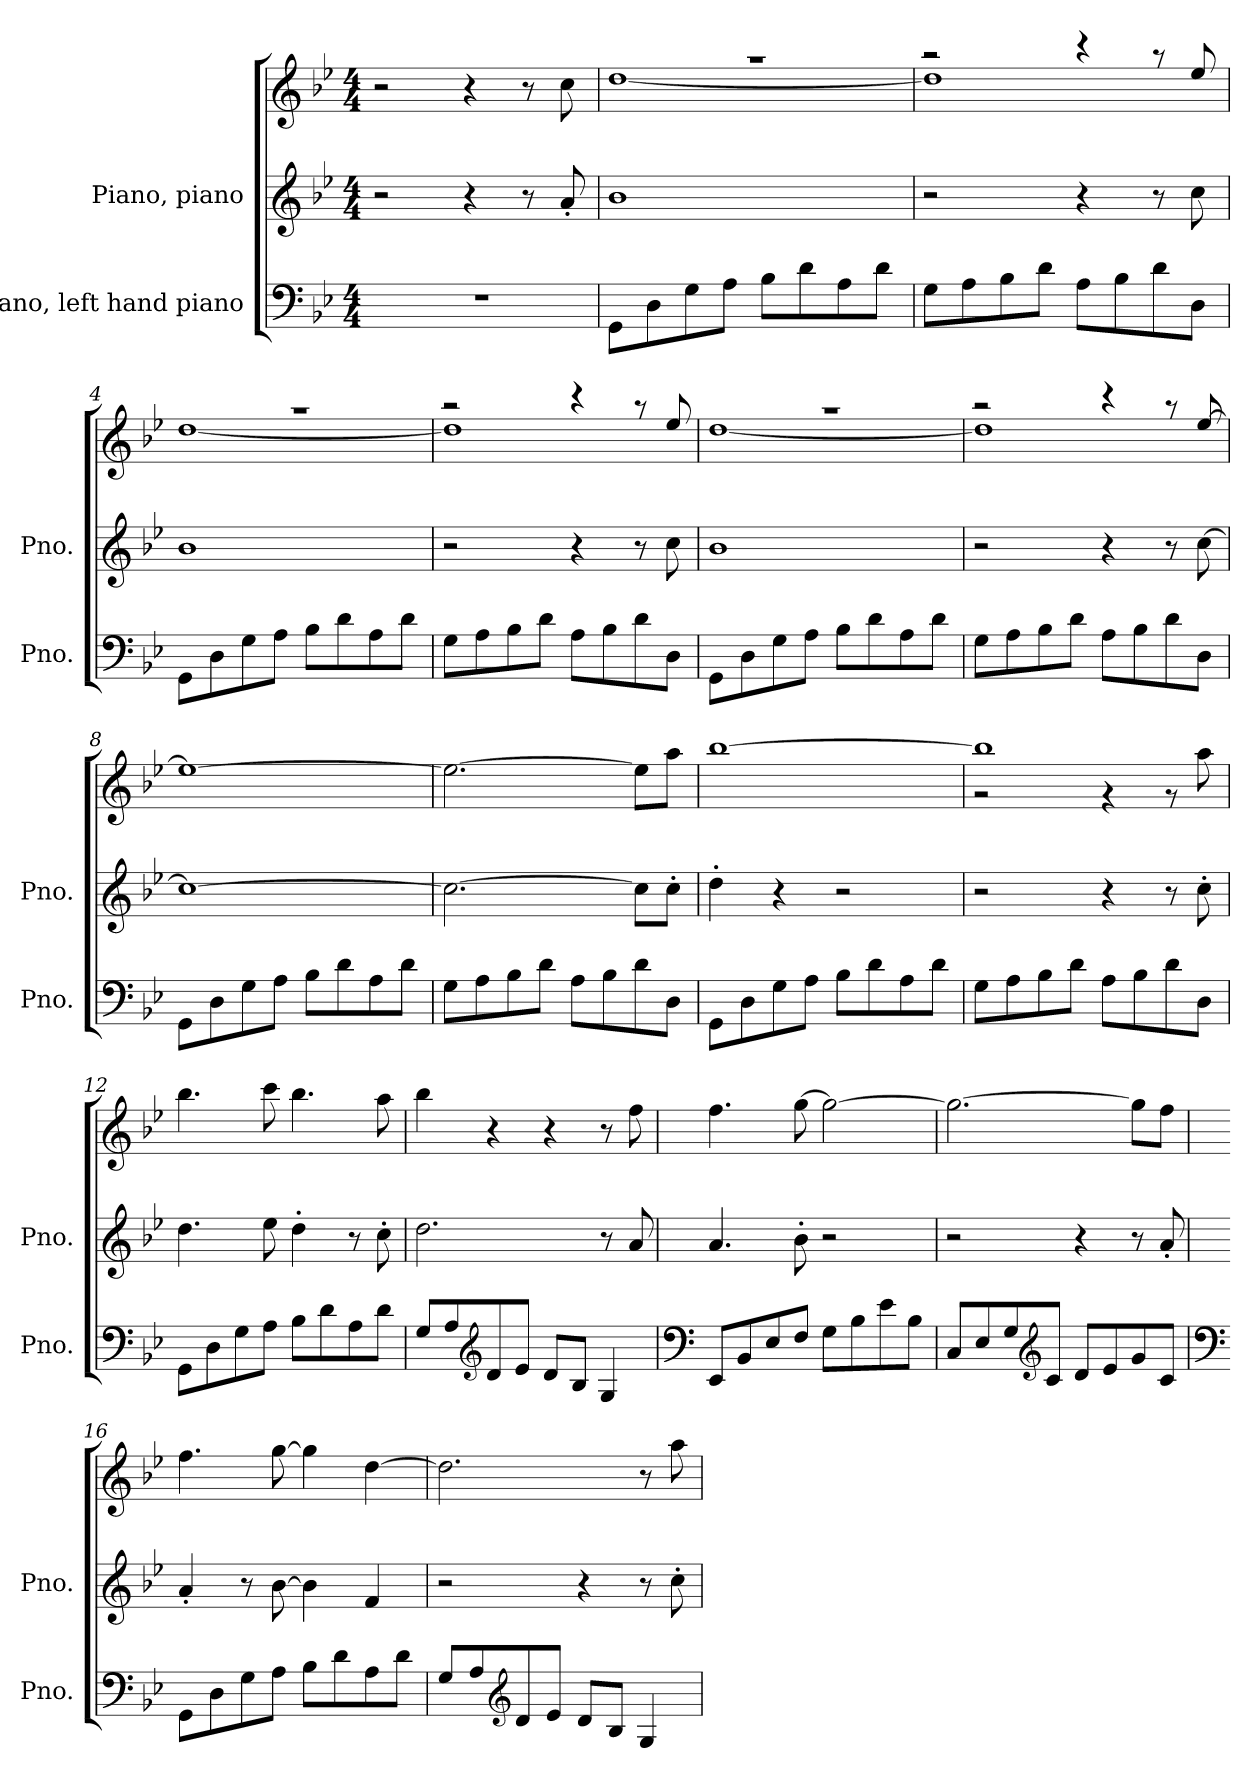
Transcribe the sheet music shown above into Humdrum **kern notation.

**kern	**kern	**kern
*part2	*part1	*part1
*staff3	*staff2	*staff1
*I"Piano, left hand piano	*I"Piano, piano	*
*I'Pno.	*I'Pno.	*
*clefF4	*clefG2	*clefG2
*k[b-e-]	*k[b-e-]	*k[b-e-]
*M4/4	*M4/4	*M4/4
*MM130	*MM130	*MM130
=1	=1	=1
1r	2r	2r
.	4r	4r
.	8r	8r
.	8a'/	8cc\
=2	=2	=2
*	*	*^
8GG\L	1b-	1r	[1dd
8D\	.	.	.
8G\	.	.	.
8A\J	.	.	.
8B-\L	.	.	.
8d\	.	.	.
8A\	.	.	.
8d\J	.	.	.
=3	=3	=3	=3
8G\L	2r	2r	1dd]
8A\	.	.	.
8B-\	.	.	.
8d\J	.	.	.
8A\L	4r	4r	.
8B-\	.	.	.
8d\	8r	8r	.
8D\J	8cc\	8ee-/	.
=4	=4	=4	=4
8GG\L	1b-	1r	[1dd
8D\	.	.	.
8G\	.	.	.
8A\J	.	.	.
8B-\L	.	.	.
8d\	.	.	.
8A\	.	.	.
8d\J	.	.	.
!!LO:LB:g=z	!!
=5	=5	=5	=5
8G\L	2r	2r	1dd]
8A\	.	.	.
8B-\	.	.	.
8d\J	.	.	.
8A\L	4r	4r	.
8B-\	.	.	.
8d\	8r	8r	.
8D\J	8cc\	8ee-/	.
=6	=6	=6	=6
8GG\L	1b-	1r	[1dd
8D\	.	.	.
8G\	.	.	.
8A\J	.	.	.
8B-\L	.	.	.
8d\	.	.	.
8A\	.	.	.
8d\J	.	.	.
=7	=7	=7	=7
8G\L	2r	2r	1dd]
8A\	.	.	.
8B-\	.	.	.
8d\J	.	.	.
8A\L	4r	4r	.
8B-\	.	.	.
8d\	8r	8r	.
8D\J	[8cc\	[8ee-/	.
*	*	*v	*v
=8	=8	=8
8GG\L	1cc_	1ee-_
8D\	.	.
8G\	.	.
8A\J	.	.
8B-\L	.	.
8d\	.	.
8A\	.	.
8d\J	.	.
!!LO:LB:g=z
=9	=9	=9
8G\L	2.cc\_	2.ee-\_
8A\	.	.
8B-\	.	.
8d\J	.	.
8A\L	.	.
8B-\	.	.
8d\	8cc\L]	8ee-\L]
8D\J	8cc'\J	8aa\J
=10	=10	=10
8GG\L	4dd'\	[1bb-
8D\	.	.
8G\	4r	.
8A\J	.	.
8B-\L	2r	.
8d\	.	.
8A\	.	.
8d\J	.	.
=11	=11	=11
*	*	*^
8G\L	2r	1bb-]	2r
8A\	.	.	.
8B-\	.	.	.
8d\J	.	.	.
8A\L	4r	.	4r
8B-\	.	.	.
8d\	8r	.	8r
8D\J	8cc'\	.	8aa\
*	*	*v	*v
=12	=12	=12
8GG\L	4.dd\	4.bb-\
8D\	.	.
8G\	.	.
8A\J	8ee-\	8ccc\
8B-\L	4dd'\	4.bb-\
8d\	.	.
8A\	8r	.
8d\J	8cc'\	8aa\
!!LO:LB:g=z
=13	=13	=13
8G/L	2.dd\	4bb-\
8A/	.	.
*clefG2	*	*
8d/	.	4r
8e-/J	.	.
8d/L	.	4r
8B-/J	.	.
4G/	8r	8r
.	8a/	8ff\
=14	=14	=14
*clefF4	*	*
8EE-/L	4.a/	4.ff\
8BB-/	.	.
8E-/	.	.
8F/J	8b-'\	[8gg\
8G\L	2r	2gg\_
8B-\	.	.
8e-\	.	.
8B-\J	.	.
=15	=15	=15
8C/L	2r	2.gg\_
8E-/	.	.
8G/	.	.
*clefG2	*	*
8c/J	.	.
8d/L	4r	.
8e-/	.	.
8g/	8r	8gg\L]
8c/J	8a'/	8ff\J
=16	=16	=16
*clefF4	*	*
8GG\L	4a'/	4.ff\
8D\	.	.
8G\	8r	.
8A\J	[8b-\	[8gg\
8B-\L	4b-\]	4gg\]
8d\	.	.
8A\	4f/	[4dd\
8d\J	.	.
!!LO:PB:g=z
=17	=17	=17
8G/L	2r	2.dd\]
8A/	.	.
*clefG2	*	*
8d/	.	.
8e-/J	.	.
8d/L	4r	.
8B-/J	.	.
4G/	8r	8r
.	8cc'\	8aa\
=	=	=
*-	*-	*-
